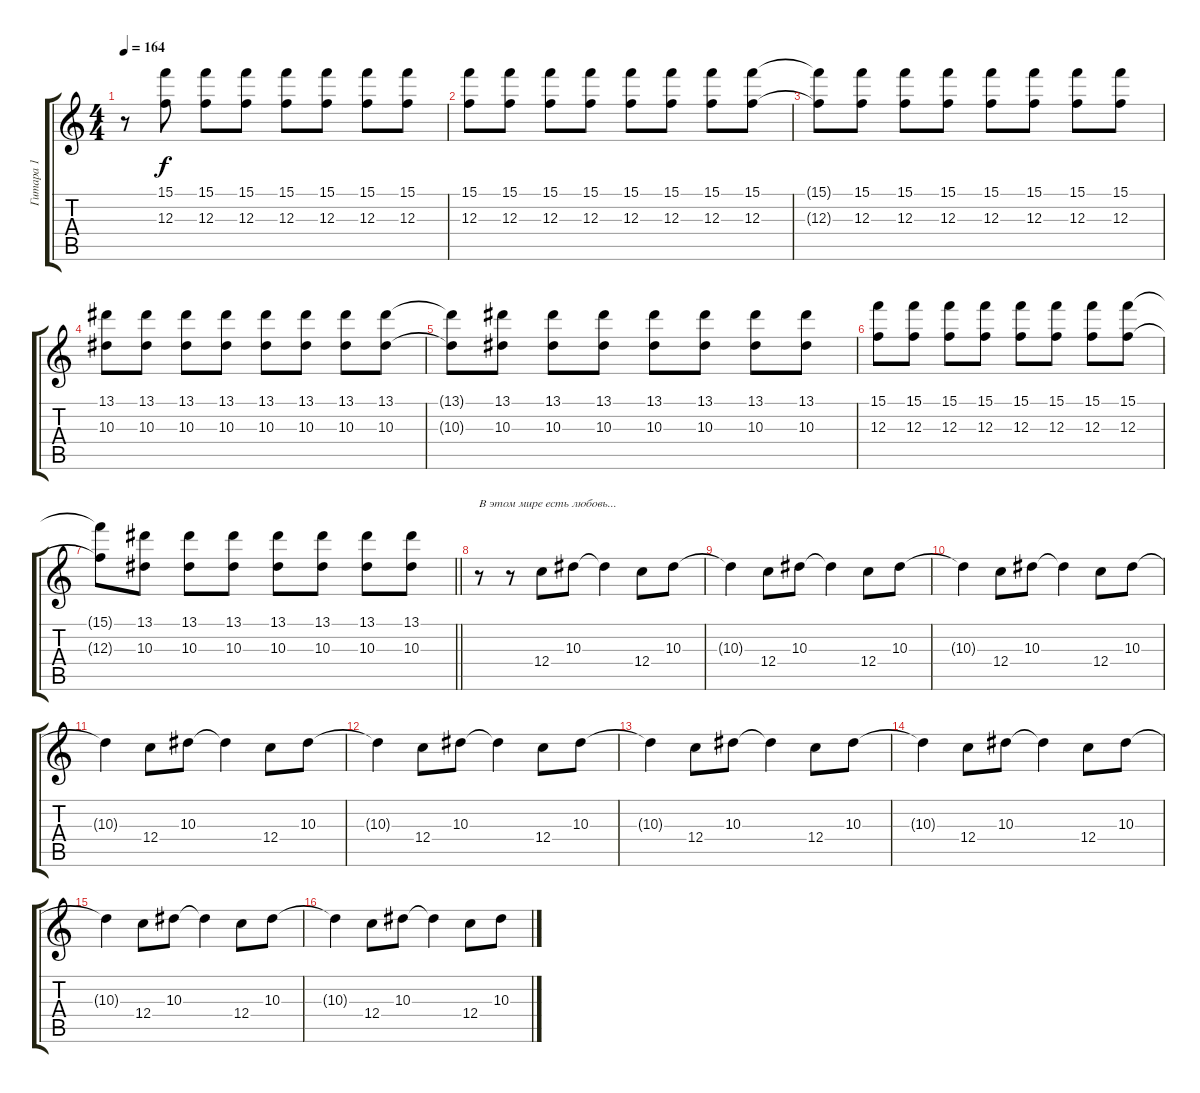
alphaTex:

\track ("Гитара 1" "Гитара 1") {instrument distortionguitar}
\staff {score tabs}
\tuning (D4 A3 F3 C3 G2 C2) {hide}
\ts (4 4)
\tempo 164
\clef g2
\ks c
r.8{dy f} (15.1 12.3).8 (15.1 12.3).8 (15.1 12.3).8 (15.1 12.3).8 (15.1 12.3).8 (15.1 12.3).8 (15.1 12.3).8 |
(15.1 12.3).8 (15.1 12.3).8 (15.1 12.3).8 (15.1 12.3).8 (15.1 12.3).8 (15.1 12.3).8 (15.1 12.3).8 (15.1 12.3).8 |
(15.1{t} 12.3{t}).8 (15.1 12.3).8 (15.1 12.3).8 (15.1 12.3).8 (15.1 12.3).8 (15.1 12.3).8 (15.1 12.3).8 (15.1 12.3).8 |
(13.1 10.3).8 (13.1 10.3).8 (13.1 10.3).8 (13.1 10.3).8 (13.1 10.3).8 (13.1 10.3).8 (13.1 10.3).8 (13.1 10.3).8 |
(13.1{t} 10.3{t}).8 (13.1 10.3).8 (13.1 10.3).8 (13.1 10.3).8 (13.1 10.3).8 (13.1 10.3).8 (13.1 10.3).8 (13.1 10.3).8 |
(15.1 12.3).8 (15.1 12.3).8 (15.1 12.3).8 (15.1 12.3).8 (15.1 12.3).8 (15.1 12.3).8 (15.1 12.3).8 (15.1 12.3).8 |
\barLineRight lightlight
(15.1{t} 12.3{t}).8 (13.1 10.3).8 (13.1 10.3).8 (13.1 10.3).8 (13.1 10.3).8 (13.1 10.3).8 (13.1 10.3).8 (13.1 10.3).8 |
r.8{txt "В этом мире есть любовь..."} r.8 12.4.8 10.3.8 10.3{t}.4 12.4.8 10.3.8 |
10.3{t}.4 12.4.8 10.3.8 10.3{t}.4 12.4.8 10.3.8 |
10.3{t}.4 12.4.8 10.3.8 10.3{t}.4 12.4.8 10.3.8 |
10.3{t}.4 12.4.8 10.3.8 10.3{t}.4 12.4.8 10.3.8 |
10.3{t}.4 12.4.8 10.3.8 10.3{t}.4 12.4.8 10.3.8 |
10.3{t}.4 12.4.8 10.3.8 10.3{t}.4 12.4.8 10.3.8 |
10.3{t}.4 12.4.8 10.3.8 10.3{t}.4 12.4.8 10.3.8 |
10.3{t}.4 12.4.8 10.3.8 10.3{t}.4 12.4.8 10.3.8 |
10.3{t}.4 12.4.8 10.3.8 10.3{t}.4 12.4.8 10.3.8
